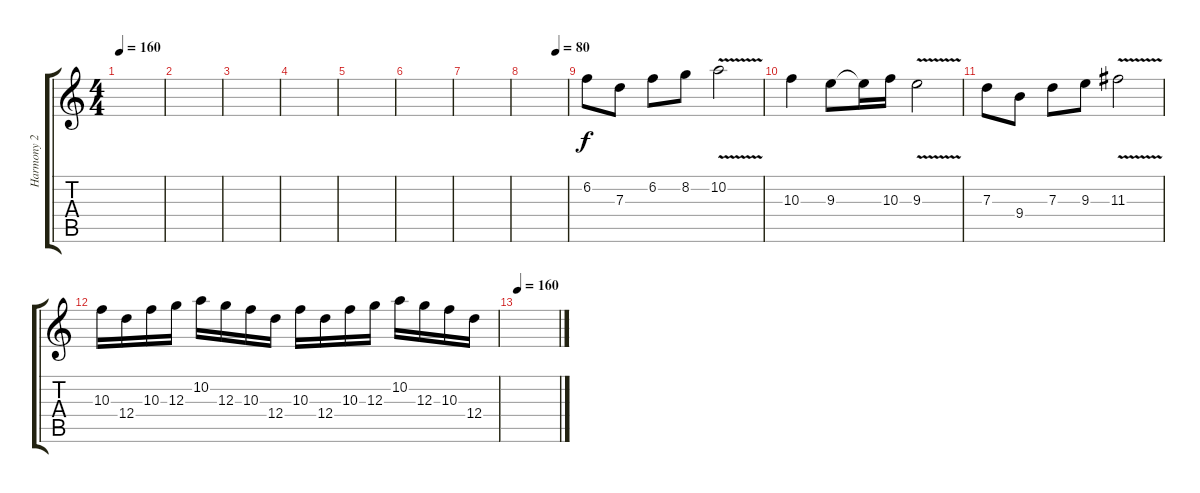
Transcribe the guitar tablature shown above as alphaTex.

\track ("Harmony 2" "Harmony 2") {instrument distortionguitar}
\staff {score tabs}
\tuning (E4 B3 G3 D3 A2 E2) {hide}
\ts (4 4)
\tempo 160
\clef g2
\ks c
|
|
|
|
|
|
|
\tempo (80 0.75)
|
6.2.8 7.3.8 6.2.8 8.2.8 10.2{v}.2 |
10.3.4 9.3.8 9.3{t}.16 10.3.16 9.3{v}.2 |
7.3.8 9.4.8 7.3.8 9.3.8 11.3{v}.2 |
10.3.16 12.4.16 10.3.16 12.3.16 10.2.16 12.3.16 10.3.16 12.4.16 10.3.16 12.4.16 10.3.16 12.3.16 10.2.16 12.3.16 10.3.16 12.4.16 |
\tempo 160
